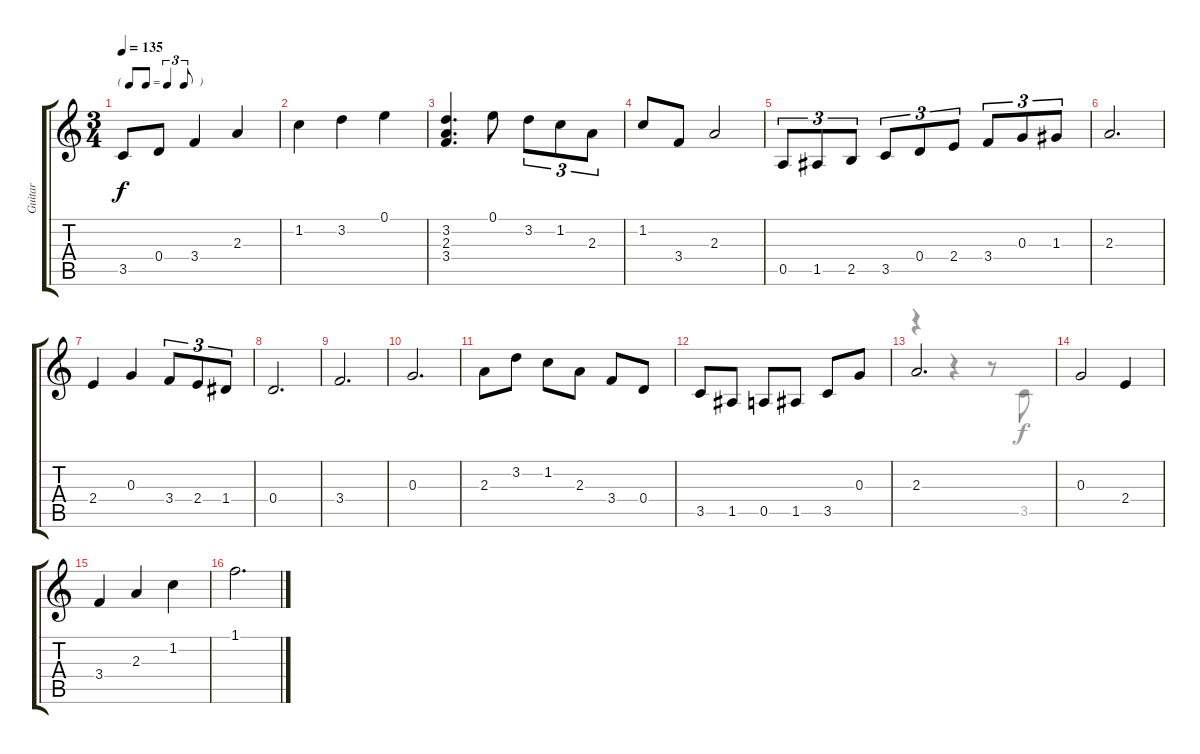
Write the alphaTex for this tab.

\track ("Guitar" "Guitar") {instrument acousticguitarsteel}
\staff {score tabs}
\tuning (E4 B3 G3 D3 A2 E2) {hide}
\voice
\ts (3 4)
\tf triplet8th
\tempo 135
\clef g2
\ks c
3.5.8{dy f} 0.4.8 3.4.4 2.3.4 |
1.2.4 3.2.4 0.1.4 |
(3.2 2.3 3.4).4{d} 0.1.8 3.2.8{tu (3 2)} 1.2.8{tu (3 2)} 2.3.8{tu (3 2)} |
1.2.8 3.4.8 2.3.2 |
0.5.8{tu (3 2)} 1.5.8{tu (3 2)} 2.5.8{tu (3 2)} 3.5.8{tu (3 2)} 0.4.8{tu (3 2)} 2.4.8{tu (3 2)} 3.4.8{tu (3 2)} 0.3.8{tu (3 2)} 1.3.8{tu (3 2)} |
2.3.2{d} |
2.4.4 0.3.4 3.4.8{tu (3 2)} 2.4.8{tu (3 2)} 1.4.8{tu (3 2)} |
0.4.2{d} |
3.4.2{d} |
0.3.2{d} |
2.3.8 3.2.8 1.2.8 2.3.8 3.4.8 0.4.8 |
3.5.8 1.5.8 0.5.8 1.5.8 3.5.8 0.3.8 |
2.3.2{d} |
0.3.2 2.4.4 |
3.4.4 2.3.4 1.2.4 |
1.1.2{d}
\voice
\clef g2
\ottava regular
\simile none
\ks c
|
|
|
|
|
|
|
|
|
|
|
|
r.4 r.4 r.8 3.5.8 |
|
|
